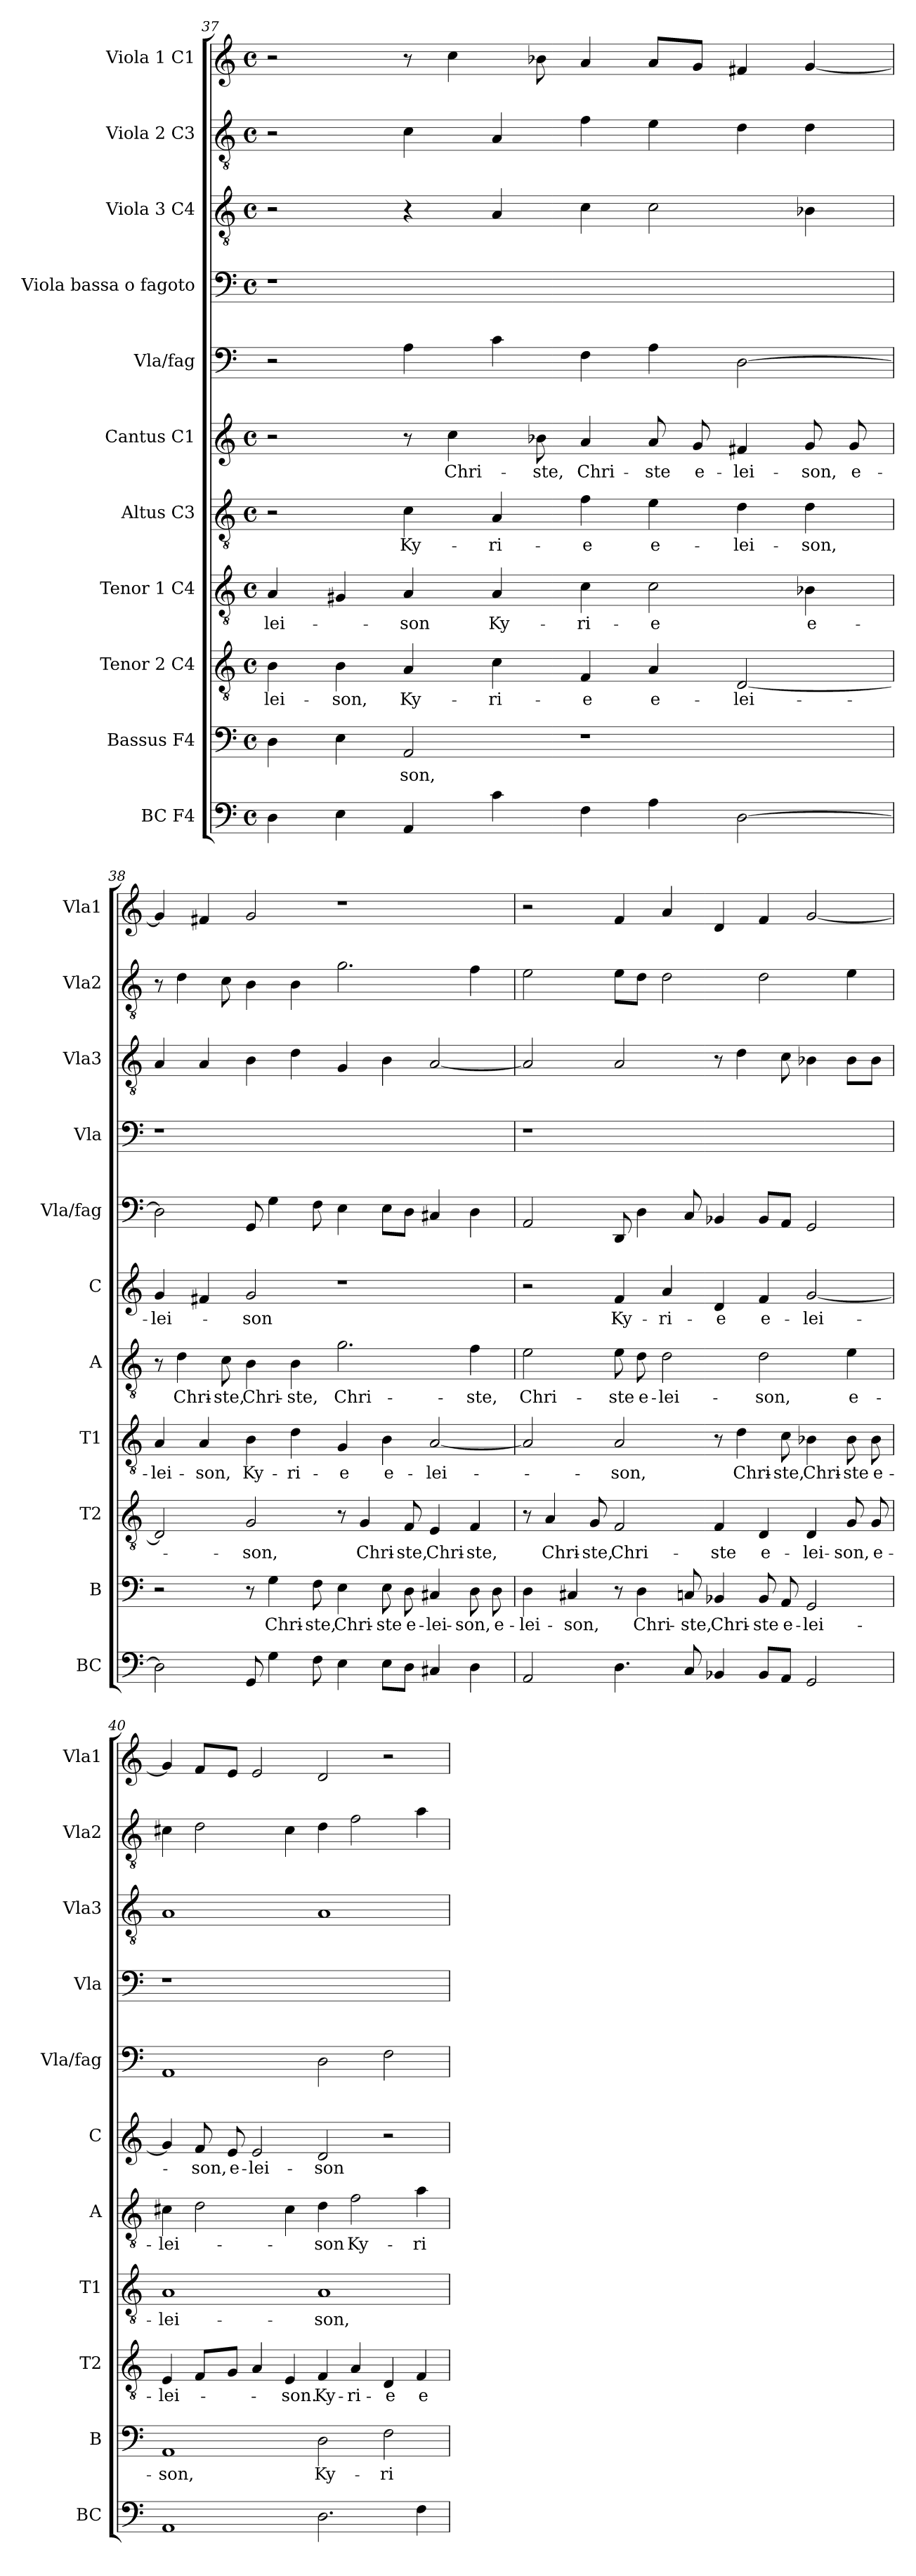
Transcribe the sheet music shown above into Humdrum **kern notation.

**kern	**kern	**text	**kern	**text	**kern	**text	**kern	**text	**kern	**text	**kern	**kern	**kern	**kern	**kern
*part11	*part10	*part10	*part9	*part9	*part8	*part8	*part7	*part7	*part6	*part6	*part5	*part4	*part3	*part2	*part1
*staff11	*staff10	*staff10	*staff9	*staff9	*staff8	*staff8	*staff7	*staff7	*staff6	*staff6	*staff5	*staff4	*staff3	*staff2	*staff1
*I"BC  F4	*I"Bassus  F4	*	*I"Tenor 2  C4	*	*I"Tenor 1  C4	*	*I"Altus  C3	*	*I"Cantus  C1	*	*I"Vla/fag	*I"Viola bassa  o fagoto	*I"Viola 3  C4	*I"Viola 2  C3	*I"Viola 1  C1
*I'BC	*I'B	*	*I'T2	*	*I'T1	*	*I'A	*	*I'C	*	*I'Vla/fag	*I'Vla	*I'Vla3	*I'Vla2	*I'Vla1
!!LO:PB:g=z
*clefF4	*clefF4	*	*clefGv2	*	*clefGv2	*	*clefGv2	*	*clefG2	*	*clefF4	*clefF4	*clefGv2	*clefGv2	*clefG2
*M4/4	*M4/4	*	*M4/4	*	*M4/4	*	*M4/4	*	*M4/4	*	*	*M4/4	*M4/4	*M4/4	*M4/4
*met(c)	*met(c)	*	*met(c)	*	*met(c)	*	*met(c)	*	*met(c)	*	*	*met(c)	*met(c)	*met(c)	*met(c)
=37	=37	=37	=37	=37	=37	=37	=37	=37	=37	=37	=37	=37	=37	=37	=37
!	!	!	!	!LO:LY:b:cj	!	!LO:LY:b:cj	!	!	!	!	!	!	!	!	!
4D\	4D\	.	4B\	-lei-	4A/	-lei-	2r	.	2r	.	2r	1r	2r	2r	2r
!	!	!	!	!LO:LY:b:cj	!	!	!	!	!	!	!	!	!	!	!
4E\	4E\	.	4B\	-son,	4G#X/	.	.	.	.	.	.	.	.	.	.
!	!	!LO:LY:b:cj	!	!LO:LY:b:cj	!	!LO:LY:b:cj	!	!LO:LY:b:cj	!	!	!	!	!	!	!
4AA/	2AA/	-son,	4A/	Ky-	4A/	-son	4c\	Ky-	8r	.	4A\	.	4r	4c\	8r
!	!	!	!	!	!	!	!	!	!	!LO:LY:b:cj	!	!	!	!	!
.	.	.	.	.	.	.	.	.	4cc\	Chri-	.	.	.	.	4cc\
!	!	!	!	!LO:LY:b:cj	!	!LO:LY:b:cj	!	!LO:LY:b:cj	!	!	!	!	!	!	!
4c\	.	.	4c\	-ri-	4A/	Ky-	4A/	-ri-	.	.	4c\	.	4A/	4A/	.
!	!	!	!	!	!	!	!	!	!	!LO:LY:b:cj	!	!	!	!	!
.	.	.	.	.	.	.	.	.	8b-X\	-ste,	.	.	.	.	8b-X\
!	!	!	!	!LO:LY:b:cj	!	!LO:LY:b:cj	!	!LO:LY:b:cj	!	!LO:LY:b:cj	!	!	!	!	!
4F\	1r	.	4F/	-e	4c\	-ri-	4f\	-e	4a/	Chri-	4F\	1ryy	4c\	4f\	4a/
!	!	!	!	!LO:LY:b:cj	!	!LO:LY:b:cj	!	!LO:LY:b:cj	!	!LO:LY:b:cj	!	!	!	!	!
4A\	.	.	4A/	e-	2c\	-e	4e\	e-	8a/	-ste	4A\	.	2c\	4e\	8a/L
!	!	!	!	!	!	!	!	!	!	!LO:LY:b:cj	!	!	!	!	!
.	.	.	.	.	.	.	.	.	8g/	e-	.	.	.	.	8g/J
!	!	!	!	!LO:LY:b:cj	!	!	!	!LO:LY:b:cj	!	!LO:LY:b:cj	!	!	!	!	!
[>2D\	.	.	[<2D/	-lei-	.	.	4d\	-lei-	4f#X/	-lei-	[>2D\	.	.	4d\	4f#X/
!	!	!	!	!	!	!LO:LY:b:cj	!	!LO:LY:b:cj	!	!LO:LY:b:cj	!	!	!	!	!
.	.	.	.	.	4B-X\	e-	4d\	-son,	8g/	-son,	.	.	4B-X\	4d\	[<4g/
!	!	!	!	!	!	!	!	!	!	!LO:LY:b:cj	!	!	!	!	!
.	.	.	.	.	.	.	.	.	8g/	e-	.	.	.	.	.
=38	=38	=38	=38	=38	=38	=38	=38	=38	=38	=38	=38	=38	=38	=38	=38
!	!	!	!	!	!	!LO:LY:b:cj	!	!	!	!LO:LY:b:cj	!	!	!	!	!
2D\]	2r	.	2D/]	.	4A/	-lei-	8r	.	4g/	-lei-	2D\]	1r	4A/	8r	4g/]
!	!	!	!	!	!	!	!	!LO:LY:b:cj	!	!	!	!	!	!	!
.	.	.	.	.	.	.	4d\	Chri-	.	.	.	.	.	4d\	.
!	!	!	!	!	!	!LO:LY:b:cj	!	!	!	!	!	!	!	!	!
.	.	.	.	.	4A/	-son,	.	.	4f#X/	.	.	.	4A/	.	4f#X/
!	!	!	!	!	!	!	!	!LO:LY:b:cj	!	!	!	!	!	!	!
.	.	.	.	.	.	.	8c\	-ste,	.	.	.	.	.	8c\	.
!	!	!	!	!LO:LY:b:cj	!	!LO:LY:b:cj	!	!LO:LY:b:cj	!	!LO:LY:b:cj	!	!	!	!	!
8GG/	8r	.	2G/	-son,	4B\	Ky-	4B\	Chri-	2g/	-son	8GG/	.	4B\	4B\	2g/
!	!	!LO:LY:b:cj	!	!	!	!	!	!	!	!	!	!	!	!	!
4G\	4G\	Chri-	.	.	.	.	.	.	.	.	4G\	.	.	.	.
!	!	!	!	!	!	!LO:LY:b:cj	!	!LO:LY:b:cj	!	!	!	!	!	!	!
.	.	.	.	.	4d\	-ri-	4B\	-ste,	.	.	.	.	4d\	4B\	.
!	!	!LO:LY:b:cj	!	!	!	!	!	!	!	!	!	!	!	!	!
8F\	8F\	-ste,	.	.	.	.	.	.	.	.	8F\	.	.	.	.
!	!	!LO:LY:b:cj	!	!	!	!LO:LY:b:cj	!	!LO:LY:b:cj	!	!	!	!	!	!	!
4E\	4E\	Chri-	8r	.	4G/	-e	2.g\	Chri-	1r	.	4E\	1ryy	4G/	2.g\	1r
!	!	!	!	!LO:LY:b:cj	!	!	!	!	!	!	!	!	!	!	!
.	.	.	4G/	Chri-	.	.	.	.	.	.	.	.	.	.	.
!	!	!LO:LY:b:cj	!	!	!	!LO:LY:b:cj	!	!	!	!	!	!	!	!	!
8E\L	8E\	-ste	.	.	4B\	e-	.	.	.	.	8E\L	.	4B\	.	.
!	!	!LO:LY:b:cj	!	!LO:LY:b:cj	!	!	!	!	!	!	!	!	!	!	!
8D\J	8D\	e-	8F/	-ste,	.	.	.	.	.	.	8D\J	.	.	.	.
!	!	!LO:LY:b:cj	!	!LO:LY:b:cj	!	!LO:LY:b:cj	!	!	!	!	!	!	!	!	!
4C#X/	4C#X/	-lei-	4E/	Chri-	[>2A/	-lei-	.	.	.	.	4C#X/	.	[>2A/	.	.
!	!	!LO:LY:b:cj	!	!LO:LY:b:cj	!	!	!	!LO:LY:b:cj	!	!	!	!	!	!	!
4D\	8D\	-son,	4F/	-ste,	.	.	4f\	-ste,	.	.	4D\	.	.	4f\	.
!	!	!LO:LY:b:cj	!	!	!	!	!	!	!	!	!	!	!	!	!
.	8D\	e-	.	.	.	.	.	.	.	.	.	.	.	.	.
!!LO:PB:g=z
=39	=39	=39	=39	=39	=39	=39	=39	=39	=39	=39	=39	=39	=39	=39	=39
!	!	!LO:LY:b:cj	!	!	!	!	!	!LO:LY:b:cj	!	!	!	!	!	!	!
2AA/	4D\	-lei-	8r	.	2A/]	.	2e\	Chri-	2r	.	2AA/	1r	2A/]	2e\	2r
!	!	!	!	!LO:LY:b:cj	!	!	!	!	!	!	!	!	!	!	!
.	.	.	4A/	Chri-	.	.	.	.	.	.	.	.	.	.	.
!	!	!LO:LY:b:cj	!	!	!	!	!	!	!	!	!	!	!	!	!
.	4C#X/	-son,	.	.	.	.	.	.	.	.	.	.	.	.	.
!	!	!	!	!LO:LY:b:cj	!	!	!	!	!	!	!	!	!	!	!
.	.	.	8G/	-ste,	.	.	.	.	.	.	.	.	.	.	.
!	!	!	!	!LO:LY:b:cj	!	!LO:LY:b:cj	!	!LO:LY:b:cj	!	!LO:LY:b:cj	!	!	!	!	!
4.D\	8r	.	2F/	Chri-	2A/	-son,	8e\	-ste	4f/	Ky-	8DD/	.	2A/	8e\L	4f/
!	!	!LO:LY:b:cj	!	!	!	!	!	!LO:LY:b:cj	!	!	!	!	!	!	!
.	4D\	Chri-	.	.	.	.	8d\	e-	.	.	4D\	.	.	8d\J	.
!	!	!	!	!	!	!	!	!LO:LY:b:cj	!	!LO:LY:b:cj	!	!	!	!	!
.	.	.	.	.	.	.	2d\	-lei-	4a/	-ri-	.	.	.	2d\	4a/
!	!	!LO:LY:b:cj	!	!	!	!	!	!	!	!	!	!	!	!	!
8C/	8Cn/	-ste,	.	.	.	.	.	.	.	.	8C/	.	.	.	.
!	!	!LO:LY:b:cj	!	!LO:LY:b:cj	!	!	!	!	!	!LO:LY:b:cj	!	!	!	!	!
4BB-X/	4BB-X/	Chri-	4F/	-ste	8r	.	.	.	4d/	-e	4BB-X/	1ryy	8r	.	4d/
!	!	!	!	!	!	!LO:LY:b:cj	!	!	!	!	!	!	!	!	!
.	.	.	.	.	4d\	Chri-	.	.	.	.	.	.	4d\	.	.
!	!	!LO:LY:b:cj	!	!LO:LY:b:cj	!	!	!	!LO:LY:b:cj	!	!LO:LY:b:cj	!	!	!	!	!
8BB-/L	8BB-/	-ste	4D/	e-	.	.	2d\	-son,	4f/	e-	8BB-/L	.	.	2d\	4f/
!	!	!LO:LY:b:cj	!	!	!	!LO:LY:b:cj	!	!	!	!	!	!	!	!	!
8AA/J	8AA/	e-	.	.	8c\	-ste,	.	.	.	.	8AA/J	.	8c\	.	.
!	!	!LO:LY:b:cj	!	!LO:LY:b:cj	!	!LO:LY:b:cj	!	!	!	!LO:LY:b:cj	!	!	!	!	!
2GG/	2GG/	-lei-	4D/	-lei-	4B-X\	Chri-	.	.	[<2g/	-lei-	2GG/	.	4B-X\	.	[<2g/
!	!	!	!	!LO:LY:b:cj	!	!LO:LY:b:cj	!	!LO:LY:b:cj	!	!	!	!	!	!	!
.	.	.	8G/	-son,	8B-\	-ste	4e\	e-	.	.	.	.	8B-\L	4e\	.
!	!	!	!	!LO:LY:b:cj	!	!LO:LY:b:cj	!	!	!	!	!	!	!	!	!
.	.	.	8G/	e-	8B-\	e-	.	.	.	.	.	.	8B-\J	.	.
=40	=40	=40	=40	=40	=40	=40	=40	=40	=40	=40	=40	=40	=40	=40	=40
!	!	!LO:LY:b:cj	!	!LO:LY:b:cj	!	!LO:LY:b:cj	!	!LO:LY:b:cj	!	!	!	!	!	!	!
1AA	1AA	-son,	4E/	-lei-	1A	-lei-	4c#X\	-lei-	4g/]	.	1AA	1r	1A	4c#X\	4g/]
!	!	!	!	!	!	!	!	!	!	!LO:LY:b:cj	!	!	!	!	!
.	.	.	8F/L	.	.	.	2d\	.	8f/	-son,	.	.	.	2d\	8f/L
!	!	!	!	!	!	!	!	!	!	!LO:LY:b:cj	!	!	!	!	!
.	.	.	8G/J	.	.	.	.	.	8e/	e-	.	.	.	.	8e/J
!	!	!	!	!	!	!	!	!	!	!LO:LY:b:cj	!	!	!	!	!
.	.	.	4A/	.	.	.	.	.	2e/	-lei-	.	.	.	.	2e/
!	!	!	!	!LO:LY:b:cj	!	!	!	!	!	!	!	!	!	!	!
.	.	.	4E/	-son.	.	.	4c#\	.	.	.	.	.	.	4c#\	.
!	!	!LO:LY:b:cj	!	!LO:LY:b:cj	!	!LO:LY:b:cj	!	!LO:LY:b:cj	!	!LO:LY:b:cj	!	!	!	!	!
2.D\	2D\	Ky-	4F/	Ky-	1A	-son,	4d\	-son	2d/	-son	2D\	1ryy	1A	4d\	2d/
!	!	!	!	!LO:LY:b:cj	!	!	!	!LO:LY:b:cj	!	!	!	!	!	!	!
.	.	.	4A/	-ri-	.	.	2f\	Ky-	.	.	.	.	.	2f\	.
!	!	!LO:LY:b:cj	!	!LO:LY:b:cj	!	!	!	!	!	!	!	!	!	!	!
.	2F\	-ri-	4D/	-e	.	.	.	.	2r	.	2F\	.	.	.	2r
!	!	!	!	!LO:LY:b:cj	!	!	!	!LO:LY:b:cj	!	!	!	!	!	!	!
4F\	.	.	4F/	e-	.	.	4a\	-ri-	.	.	.	.	.	4a\	.
=	=	=	=	=	=	=	=	=	=	=	=	=	=	=	=
*-	*-	*-	*-	*-	*-	*-	*-	*-	*-	*-	*-	*-	*-	*-	*-
